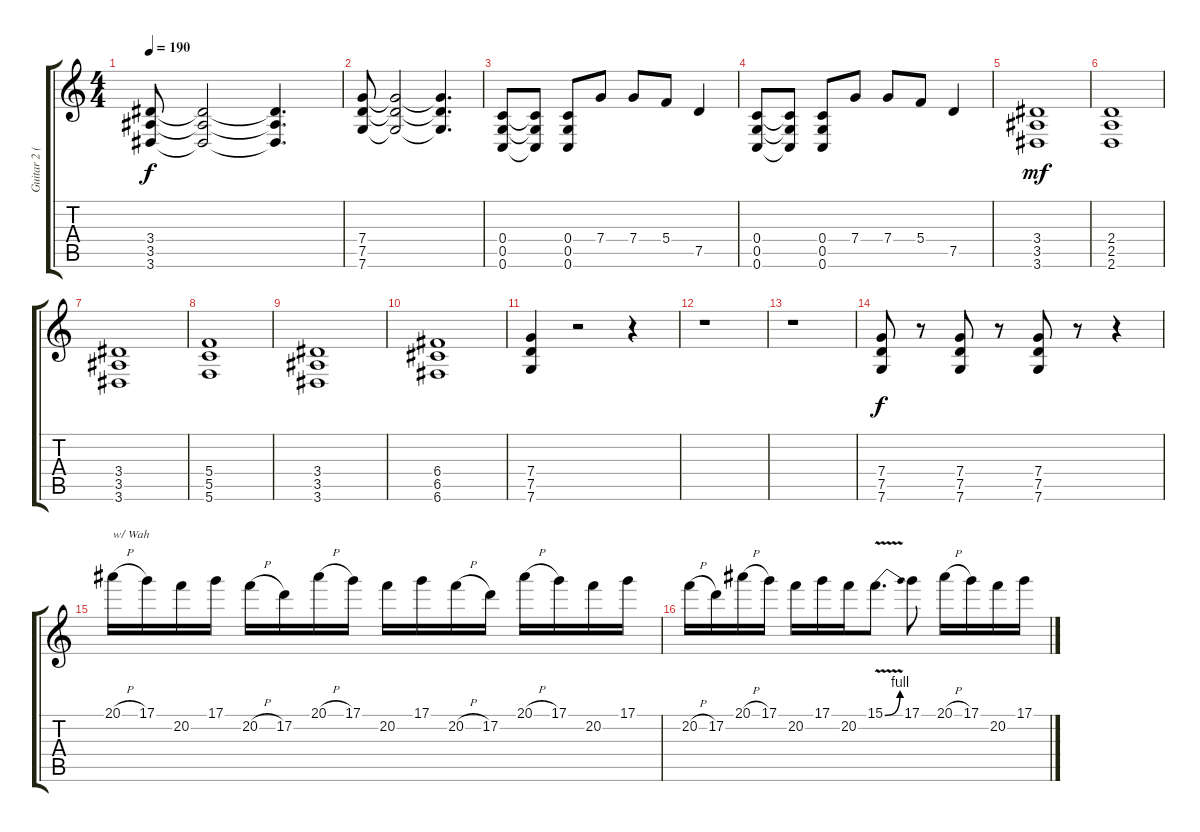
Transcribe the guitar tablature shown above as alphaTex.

\track ("Guitar 2 (Distorted- Padget)" "Guitar 2 (") {instrument distortionguitar}
\staff {score tabs}
\tuning (D4 A3 F3 C3 G2 C2) {hide}
\ts (4 4)
\tempo 190
\clef g2
\ks c
(3.4 3.5 3.6).8{dy f} (3.4{t} 3.5{t} 3.6{t}).2 (3.4{t} 3.5{t} 3.6{t}).4{d} |
(7.4 7.5 7.6).8 (7.4{t} 7.5{t} 7.6{t}).2 (7.4{t} 7.5{t} 7.6{t}).4{d} |
(0.4 0.5 0.6).8 (0.4{t} 0.5{t} 0.6{t}).8 (0.4 0.5 0.6).8 7.4.8 7.4.8 5.4.8 7.5.4 |
(0.4 0.5 0.6).8 (0.4{t} 0.5{t} 0.6{t}).8 (0.4 0.5 0.6).8 7.4.8 7.4.8 5.4.8 7.5.4 |
(3.4 3.5 3.6).1{dy mf} |
(2.4 2.5 2.6).1 |
(3.4 3.5 3.6).1 |
(5.4 5.5 5.6).1 |
(3.4 3.5 3.6).1 |
(6.4 6.5 6.6).1 |
(7.4 7.5 7.6).4 r.2 r.4 |
r.1 |
r.1 |
(7.4 7.5 7.6).8{dy f} r.8 (7.4 7.5 7.6).8 r.8 (7.4 7.5 7.6).8 r.8 r.4 |
20.1{h}.16{txt "w/ Wah" volume 16} 17.1.16 20.2.16 17.1.16 20.2{h}.16 17.2.16 20.1{h}.16 17.1.16 20.2.16 17.1.16 20.2{h}.16 17.2.16 20.1{h}.16 17.1.16 20.2.16 17.1.16 |
20.2{h}.16 17.2.16 20.1{h}.16 17.1.16 20.2.16 17.1.16 20.2.16 15.1{be (bend 0 0 60 4) v}.8{d} 17.1.8 20.1{h}.16 17.1.16 20.2.16 17.1.16
